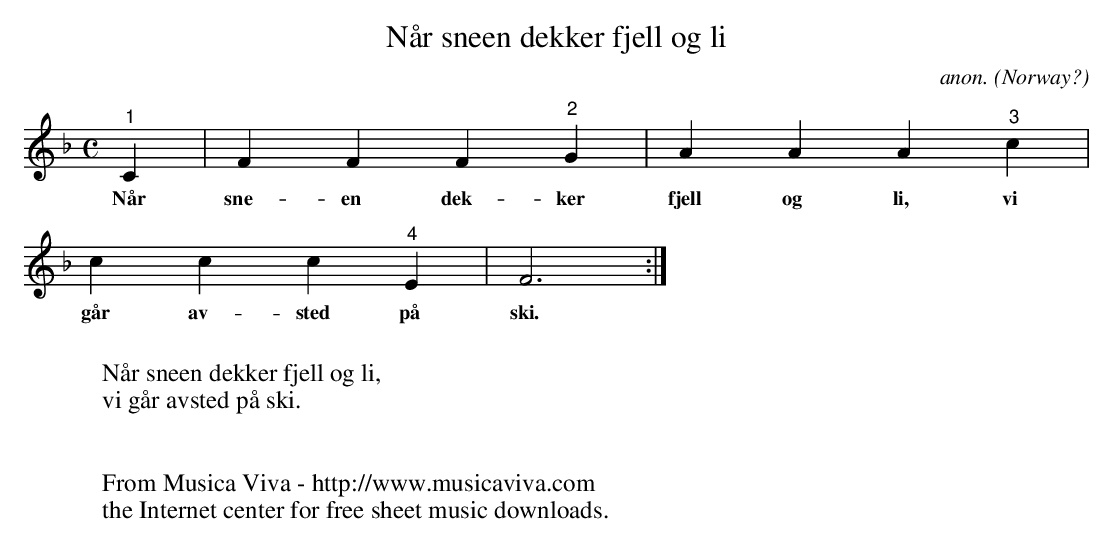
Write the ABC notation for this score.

X:1
T:N\aar sneen dekker fjell og li
C:anon.
O:Norway?
M:C
L:1/4
K:F
"^1"C|FF F"^2"G|AAA"^3"c|
w:N\aar sne-en dek-ker fjell og li, vi
ccc"^4"E|F3:|
w:g\aar av-sted p\aa ski.
W:
W:N\aar sneen dekker fjell og li,
W:vi g\aar avsted p\aa ski.
W:
W:
W:  From Musica Viva - http://www.musicaviva.com
W:  the Internet center for free sheet music downloads.
